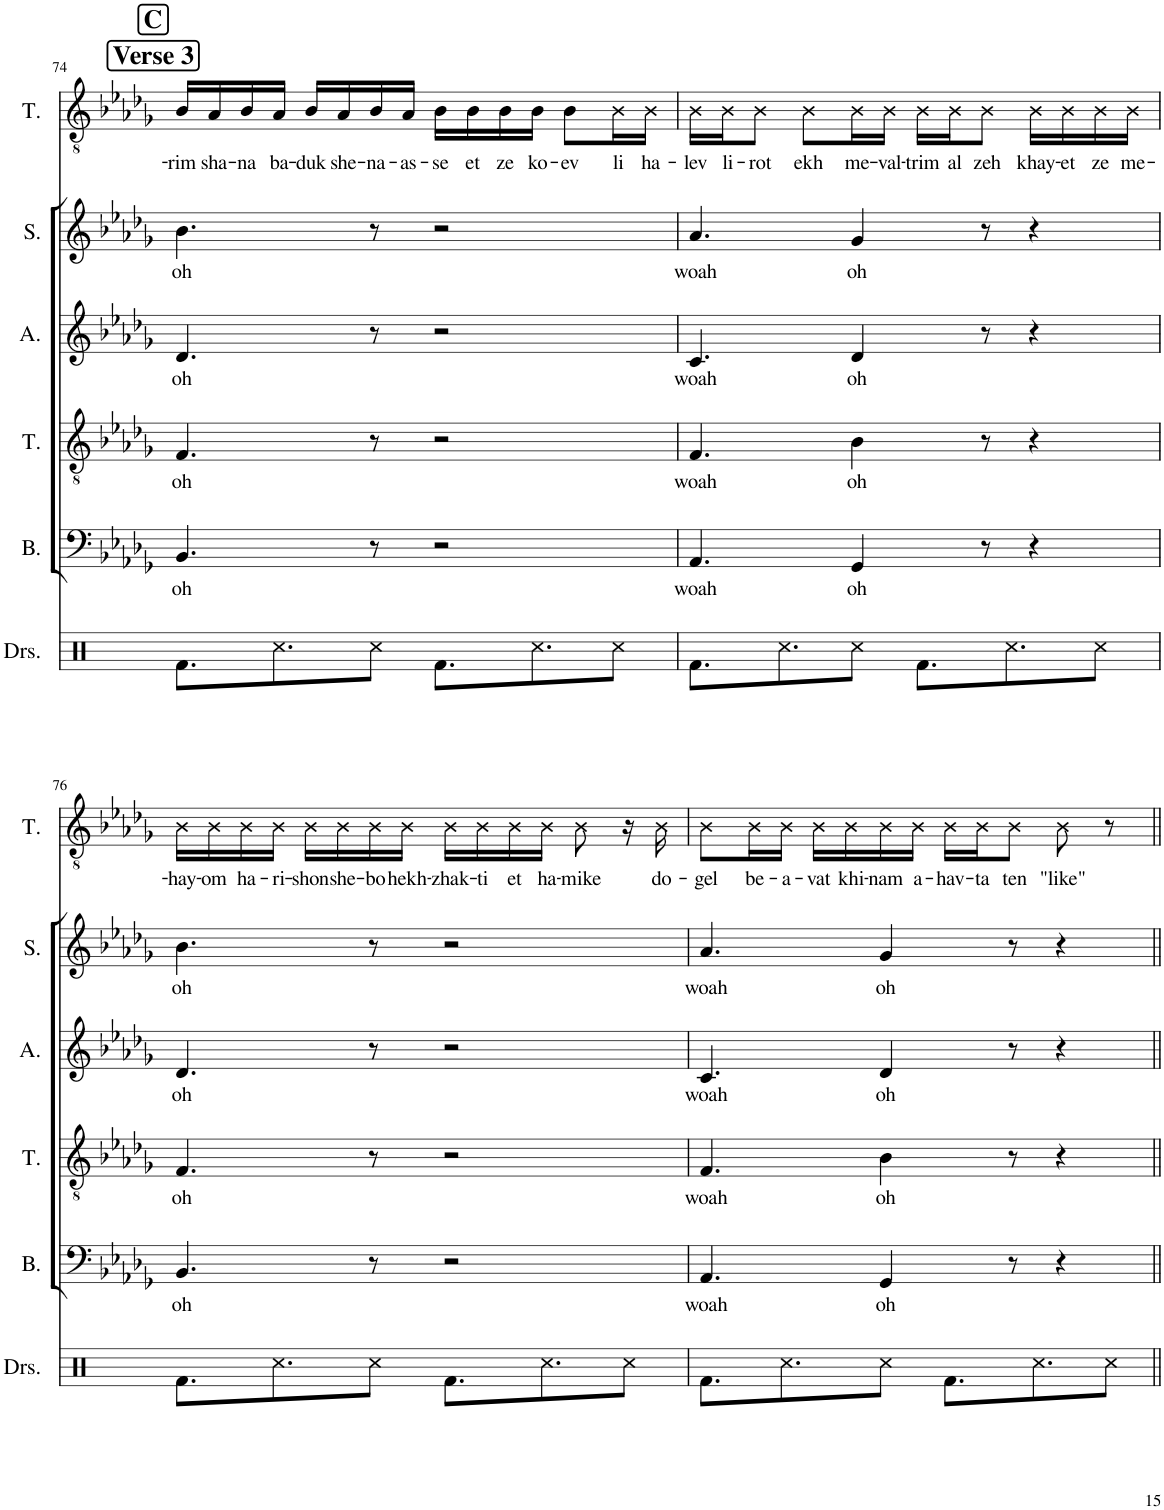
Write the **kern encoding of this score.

**kern	**kern	**text	**kern	**text	**kern	**text	**kern	**text	**kern	**text
*part6	*part5	*part5	*part4	*part4	*part3	*part3	*part2	*part2	*part1	*part1
*staff6	*staff5	*staff5	*staff4	*staff4	*staff3	*staff3	*staff2	*staff2	*staff1	*staff1
*I"Drumset	*I"Bass	*	*I"Tenor	*	*I"Alto	*	*I"Soprano	*	*I"Tenor	*
*I'Drs.	*I'B.	*	*I'T.	*	*I'A.	*	*I'S.	*	*I'T.	*
!!LO:PB:g=z
*clefX	*clefF4	*	*clefGv2	*	*clefG2	*	*clefG2	*	*clefGv2	*
*k[]	*k[b-e-a-d-g-]	*	*k[b-e-a-d-g-]	*	*k[b-e-a-d-g-]	*	*k[b-e-a-d-g-]	*	*k[b-e-a-d-g-]	*
*M4/4	*M4/4	*	*M4/4	*	*M4/4	*	*M4/4	*	*M4/4	*
!!LO:REH:place=s1:a:B:cj:fs=14:t=C
!!LO:REH:place=s1:a:B:cj:fs=14:t=Verse 3
=74	=74	=74	=74	=74	=74	=74	=74	=74	=74	=74
!	!	!LO:LY:b	!	!LO:LY:b	!	!LO:LY:b	!	!LO:LY:b	!	!LO:LY:b
8.Rf\L	4.BB-/	oh	4.F/	oh	4.d-/	oh	4.b-\	oh	16B-/LL	-rim
!	!	!	!	!	!	!	!	!	!	!LO:LY:b
.	.	.	.	.	.	.	.	.	16A-/	sha-
!	!	!	!	!	!	!	!	!	!	!LO:LY:b
.	.	.	.	.	.	.	.	.	16B-/	-na
!	!	!	!	!	!	!	!	!	!	!LO:LY:b
8.Rcc\	.	.	.	.	.	.	.	.	16A-/JJ	ba-
!	!	!	!	!	!	!	!	!	!	!LO:LY:b
.	.	.	.	.	.	.	.	.	16B-/LL	-duk
!	!	!	!	!	!	!	!	!	!	!LO:LY:b
.	.	.	.	.	.	.	.	.	16A-/	she-
!	!	!	!	!	!	!	!	!	!	!LO:LY:b
8Rcc\J	8r	.	8r	.	8r	.	8r	.	16B-/	-na-
!	!	!	!	!	!	!	!	!	!	!LO:LY:b
.	.	.	.	.	.	.	.	.	16A-/JJ	-as-
!	!	!	!	!	!	!	!	!	!	!LO:LY:b
8.Rf\L	2r	.	2r	.	2r	.	2r	.	16B-\LL	-se
!	!	!	!	!	!	!	!	!	!	!LO:LY:b
.	.	.	.	.	.	.	.	.	16B-\	et
!	!	!	!	!	!	!	!	!	!	!LO:LY:b
.	.	.	.	.	.	.	.	.	16B-\	ze
!	!	!	!	!	!	!	!	!	!	!LO:LY:b
8.Rcc\	.	.	.	.	.	.	.	.	16B-\JJ	ko-
!	!	!	!	!	!	!	!	!	!	!LO:LY:b
.	.	.	.	.	.	.	.	.	8B-\L	-ev
!	!	!	!	!	!	!	!	!	!	!LO:LY:b
8Rcc\J	.	.	.	.	.	.	.	.	16B-\L	li
!	!	!	!	!	!	!	!	!	!	!LO:LY:b
.	.	.	.	.	.	.	.	.	16B-\JJ	ha-
=75	=75	=75	=75	=75	=75	=75	=75	=75	=75	=75
!	!	!LO:LY:b	!	!LO:LY:b	!	!LO:LY:b	!	!LO:LY:b	!	!LO:LY:b
8.Rf\L	4.AA-/	woah	4.F/	woah	4.c/	woah	4.a-/	woah	16B-\LL	-lev
!	!	!	!	!	!	!	!	!	!	!LO:LY:b
.	.	.	.	.	.	.	.	.	16B-\J	li-
!	!	!	!	!	!	!	!	!	!	!LO:LY:b
.	.	.	.	.	.	.	.	.	8B-\J	-rot
8.Rcc\	.	.	.	.	.	.	.	.	.	.
!	!	!	!	!	!	!	!	!	!	!LO:LY:b
.	.	.	.	.	.	.	.	.	8B-\L	ekh
!	!	!LO:LY:b	!	!LO:LY:b	!	!LO:LY:b	!	!LO:LY:b	!	!LO:LY:b
8Rcc\J	4GG-/	oh	4B-\	oh	4d-/	oh	4g-/	oh	16B-\L	me-
!	!	!	!	!	!	!	!	!	!	!LO:LY:b
.	.	.	.	.	.	.	.	.	16B-\JJ	-val-
!	!	!	!	!	!	!	!	!	!	!LO:LY:b
8.Rf\L	.	.	.	.	.	.	.	.	16B-\LL	-trim
!	!	!	!	!	!	!	!	!	!	!LO:LY:b
.	.	.	.	.	.	.	.	.	16B-\J	al
!	!	!	!	!	!	!	!	!	!	!LO:LY:b
.	8r	.	8r	.	8r	.	8r	.	8B-\J	zeh
8.Rcc\	.	.	.	.	.	.	.	.	.	.
!	!	!	!	!	!	!	!	!	!	!LO:LY:b
.	4r	.	4r	.	4r	.	4r	.	16B-\LL	khay-
!	!	!	!	!	!	!	!	!	!	!LO:LY:b
.	.	.	.	.	.	.	.	.	16B-\	-et
!	!	!	!	!	!	!	!	!	!	!LO:LY:b
8Rcc\J	.	.	.	.	.	.	.	.	16B-\	ze
!	!	!	!	!	!	!	!	!	!	!LO:LY:b
.	.	.	.	.	.	.	.	.	16B-\JJ	me-
!!LO:LB:g=z
=76	=76	=76	=76	=76	=76	=76	=76	=76	=76	=76
!	!	!LO:LY:b	!	!LO:LY:b	!	!LO:LY:b	!	!LO:LY:b	!	!LO:LY:b
8.Rf\L	4.BB-/	oh	4.F/	oh	4.d-/	oh	4.b-\	oh	16B-\LL	-hay-
!	!	!	!	!	!	!	!	!	!	!LO:LY:b
.	.	.	.	.	.	.	.	.	16B-\	-om
!	!	!	!	!	!	!	!	!	!	!LO:LY:b
.	.	.	.	.	.	.	.	.	16B-\	ha-
!	!	!	!	!	!	!	!	!	!	!LO:LY:b
8.Rcc\	.	.	.	.	.	.	.	.	16B-\JJ	ri-
!	!	!	!	!	!	!	!	!	!	!LO:LY:b
.	.	.	.	.	.	.	.	.	16B-\LL	-shon
!	!	!	!	!	!	!	!	!	!	!LO:LY:b
.	.	.	.	.	.	.	.	.	16B-\	she-
!	!	!	!	!	!	!	!	!	!	!LO:LY:b
8Rcc\J	8r	.	8r	.	8r	.	8r	.	16B-\	-bo
!	!	!	!	!	!	!	!	!	!	!LO:LY:b
.	.	.	.	.	.	.	.	.	16B-\JJ	hekh-
!	!	!	!	!	!	!	!	!	!	!LO:LY:b
8.Rf\L	2r	.	2r	.	2r	.	2r	.	16B-\LL	-zhak-
!	!	!	!	!	!	!	!	!	!	!LO:LY:b
.	.	.	.	.	.	.	.	.	16B-\	-ti
!	!	!	!	!	!	!	!	!	!	!LO:LY:b
.	.	.	.	.	.	.	.	.	16B-\	et
!	!	!	!	!	!	!	!	!	!	!LO:LY:b
8.Rcc\	.	.	.	.	.	.	.	.	16B-\JJ	ha-
!	!	!	!	!	!	!	!	!	!	!LO:LY:b
.	.	.	.	.	.	.	.	.	8B-\	-mike
8Rcc\J	.	.	.	.	.	.	.	.	16r	.
!	!	!	!	!	!	!	!	!	!	!LO:LY:b
.	.	.	.	.	.	.	.	.	16B-\	do-
=77	=77	=77	=77	=77	=77	=77	=77	=77	=77	=77
!	!	!LO:LY:b	!	!LO:LY:b	!	!LO:LY:b	!	!LO:LY:b	!	!LO:LY:b
8.Rf\L	4.AA-/	woah	4.F/	woah	4.c/	woah	4.a-/	woah	8B-\L	-gel
!	!	!	!	!	!	!	!	!	!	!LO:LY:b
.	.	.	.	.	.	.	.	.	16B-\L	be-
!	!	!	!	!	!	!	!	!	!	!LO:LY:b
8.Rcc\	.	.	.	.	.	.	.	.	16B-\JJ	-a-
!	!	!	!	!	!	!	!	!	!	!LO:LY:b
.	.	.	.	.	.	.	.	.	16B-\LL	-vat
!	!	!	!	!	!	!	!	!	!	!LO:LY:b
.	.	.	.	.	.	.	.	.	16B-\	khi-
!	!	!LO:LY:b	!	!LO:LY:b	!	!LO:LY:b	!	!LO:LY:b	!	!LO:LY:b
8Rcc\J	4GG-/	oh	4B-\	oh	4d-/	oh	4g-/	oh	16B-\	-nam
!	!	!	!	!	!	!	!	!	!	!LO:LY:b
.	.	.	.	.	.	.	.	.	16B-\JJ	a-
!	!	!	!	!	!	!	!	!	!	!LO:LY:b
8.Rf\L	.	.	.	.	.	.	.	.	16B-\LL	-hav-
!	!	!	!	!	!	!	!	!	!	!LO:LY:b
.	.	.	.	.	.	.	.	.	16B-\J	-ta
!	!	!	!	!	!	!	!	!	!	!LO:LY:b
.	8r	.	8r	.	8r	.	8r	.	8B-\J	ten
8.Rcc\	.	.	.	.	.	.	.	.	.	.
!	!	!	!	!	!	!	!	!	!	!LO:LY:b
.	4r	.	4r	.	4r	.	4r	.	8B-\	"like"
8Rcc\J	.	.	.	.	.	.	.	.	8r	.
=||	=||	=||	=||	=||	=||	=||	=||	=||	=||	=||
*-	*-	*-	*-	*-	*-	*-	*-	*-	*-	*-
